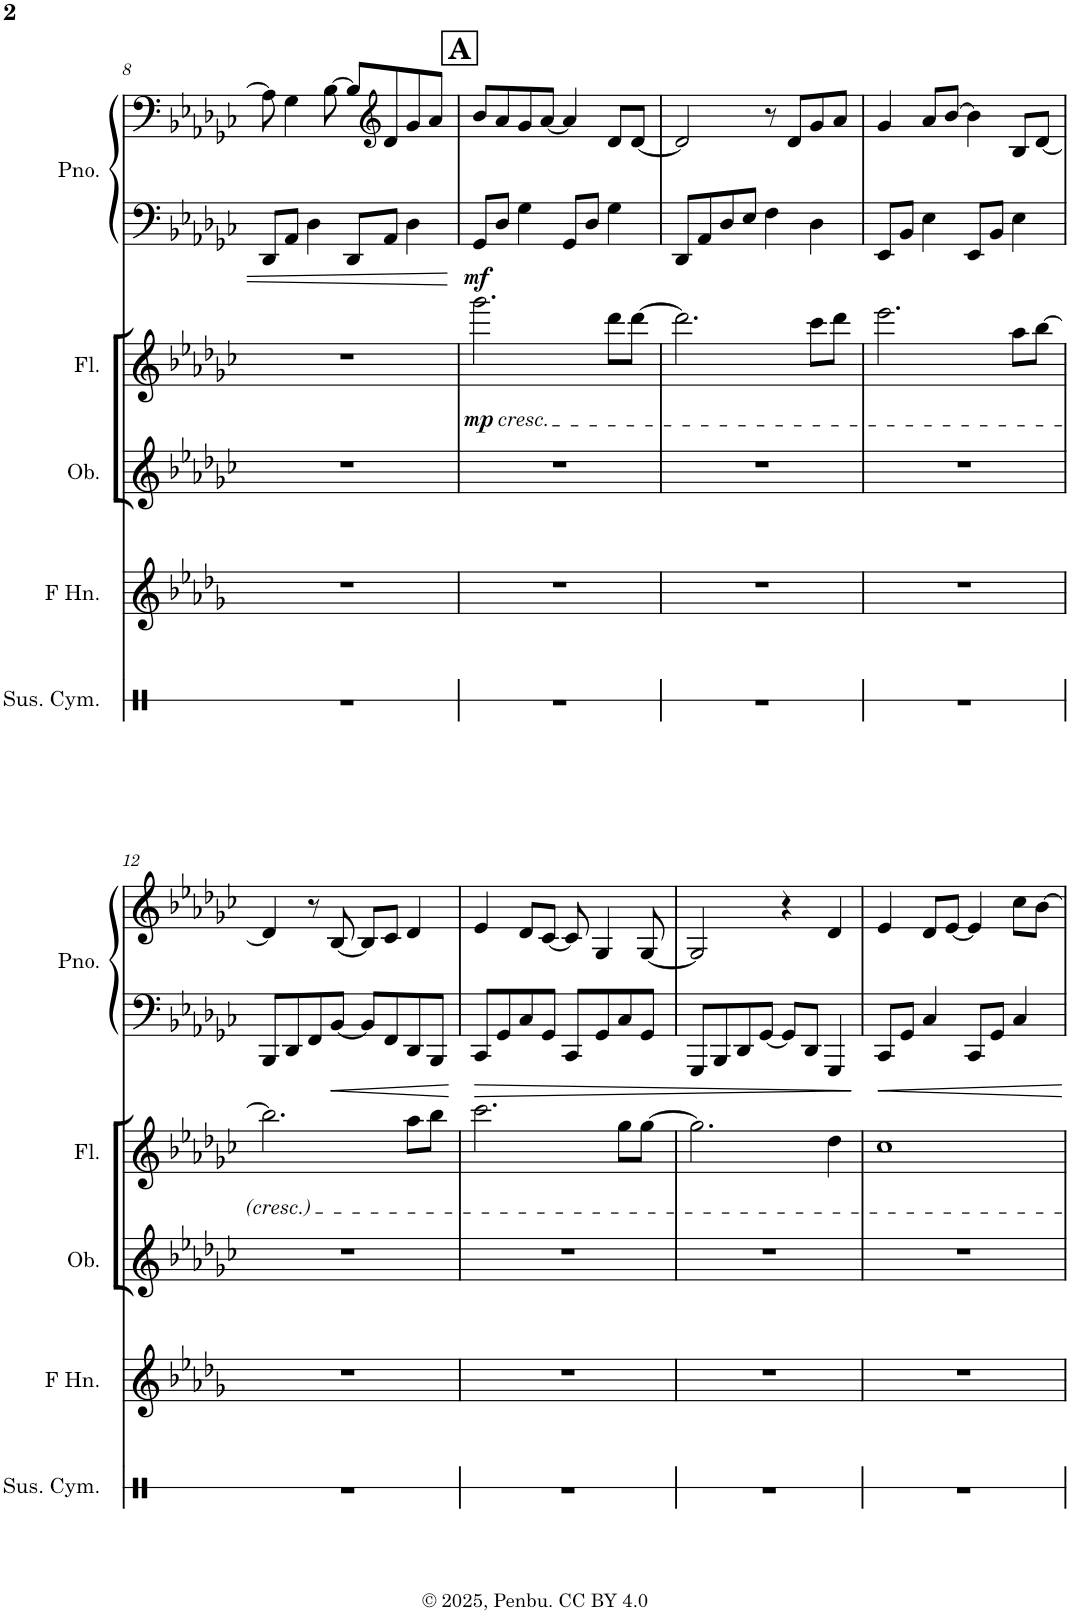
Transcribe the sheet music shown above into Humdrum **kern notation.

**kern	**kern	**kern	**kern	**dynam	**kern	**kern	**dynam
*part5	*part4	*part3	*part2	*part2	*part1	*part1	*part1
*staff6	*staff5	*staff4	*staff3	*staff3	*staff2	*staff1	*staff1/2
*I"Suspended Cymbal	*I"Horn in F	*I"Oboe	*I"Flute	*	*I"Piano	*	*
*I'Sus. Cym.	*	*I'Ob.	*I'Fl.	*	*I'Pno.	*	*
!!LO:PB:g=z
*clefX	*clefG2	*clefG2	*clefG2	*	*clefF4	*clefF4	*
*	*Trd4c7	*	*	*	*	*	*
*k[]	*k[b-e-a-d-g-]	*k[b-e-a-d-g-c-]	*k[b-e-a-d-g-c-]	*	*k[b-e-a-d-g-c-]	*k[b-e-a-d-g-c-]	*
*M4/4	*M4/4	*M4/4	*M4/4	*	*M4/4	*M4/4	*
=8	=8	=8	=8	=8	=8	=8	=8
1r	1r	1r	1r	.	8DD-/L	8A-\]	.
.	.	.	.	.	8AA-/J	4G-\	.
.	.	.	.	.	4D-\	.	.
.	.	.	.	.	.	[8B-\	.
.	.	.	.	.	8DD-/L	8B-/L]	.
*	*	*	*	*	*	*clefG2	*
.	.	.	.	.	8AA-/J	8d-/	.
.	.	.	.	.	4D-\	8g-/	.
.	.	.	.	.	.	8a-/J	.
!!LO:REH:place=s1:a:B:cj:fs=14:t=A
=9	=9	=9	=9	=9	=9	=9	=9
!	!	!	!LO:TX:b:i:t=cresc.	!	!	!	!
!	!	!	!	!LO:DY:b	!	!	!LO:DY:b=2
1r	1r	1r	2.ggg-\	mp	8GG-/L	8b-/L	mf
.	.	.	.	.	8D-/J	8a-/	.
.	.	.	.	.	4G-\	8g-/	.
.	.	.	.	.	.	[8a-/J	.
.	.	.	.	.	8GG-/L	4a-/]	.
.	.	.	.	.	8D-/J	.	.
.	.	.	8ddd-\L	.	4G-\	8d-/L	.
.	.	.	[8ddd-\J	.	.	[8d-/J	.
=10	=10	=10	=10	=10	=10	=10	=10
1r	1r	1r	2.ddd-\]	.	8DD-/L	2d-/]	.
.	.	.	.	.	8AA-/	.	.
.	.	.	.	.	8D-/	.	.
.	.	.	.	.	8E-/J	.	.
.	.	.	.	.	4F\	8r	.
.	.	.	.	.	.	8d-/L	.
.	.	.	8ccc-\L	.	4D-\	8g-/	.
.	.	.	8ddd-\J	.	.	8a-/J	.
=11	=11	=11	=11	=11	=11	=11	=11
1r	1r	1r	2.eee-\	.	8EE-/L	4g-/	.
.	.	.	.	.	8BB-/J	.	.
.	.	.	.	.	4E-\	8a-/L	.
.	.	.	.	.	.	[8b-/J	.
.	.	.	.	.	8EE-/L	4b-\]	.
.	.	.	.	.	8BB-/J	.	.
.	.	.	8aa-\L	.	4E-\	8B-/L	.
.	.	.	[8bb-\J	.	.	[8d-/J	.
!!LO:LB:g=z
=12	=12	=12	=12	=12	=12	=12	=12
1r	1r	1r	2.bb-\]	.	8BBB-/L	4d-/]	.
.	.	.	.	.	8DD-/	.	.
.	.	.	.	.	8FF/	8r	.
.	.	.	.	.	[8BB-/J	[8B-/	.
.	.	.	.	.	8BB-/L]	8B-/L]	.
.	.	.	.	.	8FF/	8c-/J	.
.	.	.	8aa-\L	.	8DD-/	4d-/	.
.	.	.	8bb-\J	.	8BBB-/J	.	.
=13	=13	=13	=13	=13	=13	=13	=13
1r	1r	1r	2.ccc-\	.	8CC-/L	4e-/	.
.	.	.	.	.	8GG-/	.	.
.	.	.	.	.	8C-/	8d-/L	.
.	.	.	.	.	8GG-/J	[8c-/J	.
.	.	.	.	.	8CC-/L	8c-/]	.
.	.	.	.	.	8GG-/	4G-/	.
.	.	.	8gg-\L	.	8C-/	.	.
.	.	.	[8gg-\J	.	8GG-/J	[8G-/	.
=14	=14	=14	=14	=14	=14	=14	=14
1r	1r	1r	2.gg-\]	.	8GGG-/L	2G-/]	.
.	.	.	.	.	8BBB-/	.	.
.	.	.	.	.	8DD-/	.	.
.	.	.	.	.	[8GG-/J	.	.
.	.	.	.	.	8GG-/L]	4r	.
.	.	.	.	.	8DD-/J	.	.
.	.	.	4dd-\	.	4GGG-/	4d-/	.
=15	=15	=15	=15	=15	=15	=15	=15
1r	1r	1r	1cc-	.	8CC-/L	4e-/	.
.	.	.	.	.	8GG-/J	.	.
.	.	.	.	.	4C-/	8d-/L	.
.	.	.	.	.	.	[8e-/J	.
.	.	.	.	.	8CC-/L	4e-/]	.
.	.	.	.	.	8GG-/J	.	.
.	.	.	.	.	4C-/	8cc-\L	.
.	.	.	.	.	.	[8b-\J	.
=	=	=	=	=	=	=	=
*-	*-	*-	*-	*-	*-	*-	*-
